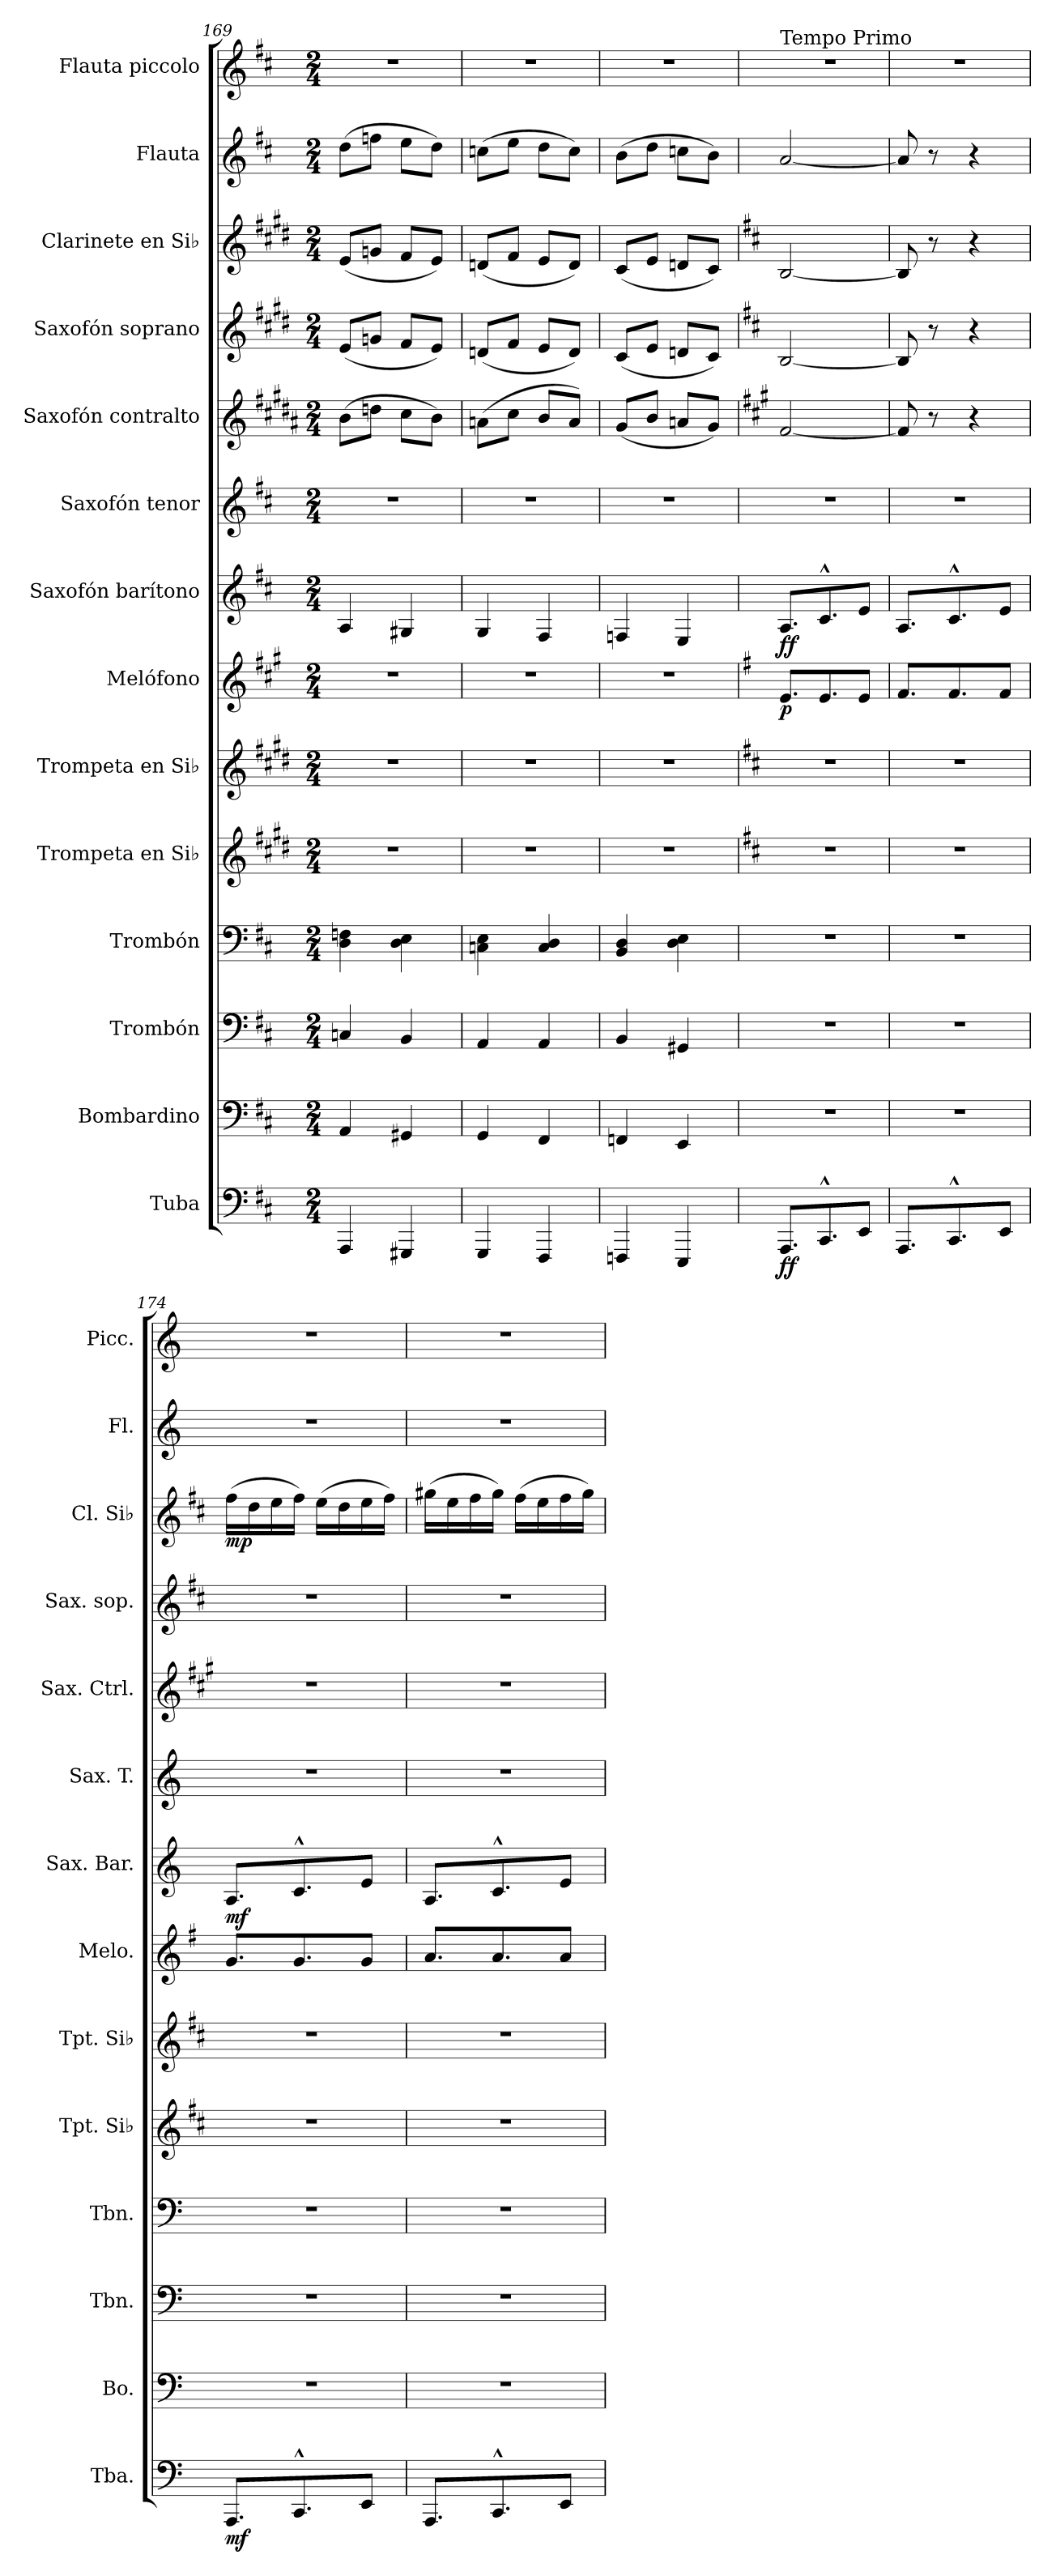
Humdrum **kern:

**kern	**dynam	**kern	**kern	**kern	**kern	**kern	**kern	**dynam	**kern	**dynam	**kern	**kern	**kern	**kern	**dynam	**kern	**kern
*part14	*part14	*part13	*part12	*part11	*part10	*part9	*part8	*part8	*part7	*part7	*part6	*part5	*part4	*part3	*part3	*part2	*part1
*staff14	*staff14	*staff13	*staff12	*staff11	*staff10	*staff9	*staff8	*staff8	*staff7	*staff7	*staff6	*staff5	*staff4	*staff3	*staff3	*staff2	*staff1
*I"Tuba	*	*I"Bombardino	*I"Trombón	*I"Trombón	*I"Trompeta en Si♭	*I"Trompeta en Si♭	*I"Melófono	*	*I"Saxofón barítono	*	*I"Saxofón tenor	*I"Saxofón contralto	*I"Saxofón soprano	*I"Clarinete en Si♭	*	*I"Flauta	*I"Flauta piccolo
*I'Tba.	*	*I'Bo.	*I'Tbn.	*I'Tbn.	*I'Tpt. Si♭	*I'Tpt. Si♭	*I'Melo.	*	*I'Sax. Bar.	*	*I'Sax. T.	*I'Sax. Ctrl.	*I'Sax. sop.	*I'Cl. Si♭	*	*I'Fl.	*I'Picc.
*clefF4	*	*clefF4	*clefF4	*clefF4	*clefG2	*clefG2	*clefG2	*	*clefG2	*	*clefG2	*clefG2	*clefG2	*clefG2	*	*clefG2	*clefG2
*	*	*	*	*	*ITrd1c2	*ITrd1c2	*ITrd4c7	*	*ITrd12c21	*	*ITrd8c14	*ITrd5c9	*ITrd1c2	*ITrd1c2	*	*	*ITrd-7c-12
*k[f#c#]	*	*k[f#c#]	*k[f#c#]	*k[f#c#]	*k[f#c#]	*k[f#c#]	*k[f#c#]	*	*k[f#c#]	*	*k[f#c#]	*k[f#c#]	*k[f#c#]	*k[f#c#]	*	*k[f#c#]	*k[f#c#]
*M2/4	*	*M2/4	*M2/4	*M2/4	*M2/4	*M2/4	*M2/4	*	*M2/4	*	*M2/4	*M2/4	*M2/4	*M2/4	*	*M2/4	*M2/4
=169	=169	=169	=169	=169	=169	=169	=169	=169	=169	=169	=169	=169	=169	=169	=169	=169	=169
4AAA/	.	4AA/	4Cn/	4D\ 4Fn\	2r	2r	2r	.	4AA/	.	2r	(>8d\L	(<8d/L	(<8d/L	.	(>8dd\L	2r
.	.	.	.	.	.	.	.	.	.	.	.	8fn\J	8fn/J	8fn/J	.	8ffn\J	.
4GGG#X/	.	4GG#X/	4BB/	4D\ 4E\	.	.	.	.	4GG#X/	.	.	8e\L	8e/L	8e/L	.	8ee\L	.
.	.	.	.	.	.	.	.	.	.	.	.	8d\J)	8d/J)	8d/J)	.	8dd\J)	.
=170	=170	=170	=170	=170	=170	=170	=170	=170	=170	=170	=170	=170	=170	=170	=170	=170	=170
4GGG/	.	4GG/	4AA/	4Cn\ 4E\	2r	2r	2r	.	4GG/	.	2r	(>8cn\L	(<8cn/L	(<8cn/L	.	(>8ccn\L	2r
.	.	.	.	.	.	.	.	.	.	.	.	8e\J	8e/J	8e/J	.	8ee\J	.
4FFF#/	.	4FF#/	4AA/	4C/ 4D/	.	.	.	.	4FF#/	.	.	8d/L	8d/L	8d/L	.	8dd\L	.
.	.	.	.	.	.	.	.	.	.	.	.	8c/J)	8c/J)	8c/J)	.	8cc\J)	.
!!LO:PB:g=z
=171	=171	=171	=171	=171	=171	=171	=171	=171	=171	=171	=171	=171	=171	=171	=171	=171	=171
4FFFn/	.	4FFn/	4BB/	4BB/ 4D/	2r	2r	2r	.	4FFn/	.	2r	(<8B/L	(<8B/L	(<8B/L	.	(>8b\L	2r
.	.	.	.	.	.	.	.	.	.	.	.	8d/J	8d/J	8d/J	.	8dd\J	.
4EEE/	.	4EE/	4GG#X/	4D\ 4E\	.	.	.	.	4EE/	.	.	8cn/L	8cn/L	8cn/L	.	8ccn\L	.
.	.	.	.	.	.	.	.	.	.	.	.	8B/J)	8B/J)	8B/J)	.	8b\J)	.
=172	=172	=172	=172	=172	=172	=172	=172	=172	=172	=172	=172	=172	=172	=172	=172	=172	=172
*k[]	*	*k[]	*k[]	*k[]	*k[]	*k[]	*k[]	*	*k[]	*	*k[]	*k[]	*k[]	*k[]	*	*k[]	*k[]
*	*	*	*	*	*	*	*	*	*	*	*	*	*	*	*	*	*MM120
!	!	!	!	!	!	!	!	!	!	!	!	!	!	!	!	!	!LO:TX:a:t=Tempo Primo
!	!LO:DY:b	!	!	!	!	!	!	!LO:DY:b	!	!LO:DY:b	!	!	!	!	!	!	!
8.AAA/L	ff	2r	2r	2r	2r	2r	8.A/L	p	8.AA/L	ff	2r	[2A/	[2A/	[2A/	.	[2a/	2r
8.CC^^/	.	.	.	.	.	.	8.A/	.	8.C^^/	.	.	.	.	.	.	.	.
8EE/J	.	.	.	.	.	.	8A/J	.	8E/J	.	.	.	.	.	.	.	.
=173	=173	=173	=173	=173	=173	=173	=173	=173	=173	=173	=173	=173	=173	=173	=173	=173	=173
8.AAA/L	.	2r	2r	2r	2r	2r	8.B/L	.	8.AA/L	.	2r	8A/]	8A/]	8A/]	.	8a/]	2r
.	.	.	.	.	.	.	.	.	.	.	.	8r	8r	8r	.	8r	.
8.CC^^/	.	.	.	.	.	.	8.B/	.	8.C^^/	.	.	.	.	.	.	.	.
.	.	.	.	.	.	.	.	.	.	.	.	4r	4r	4r	.	4r	.
8EE/J	.	.	.	.	.	.	8B/J	.	8E/J	.	.	.	.	.	.	.	.
=174	=174	=174	=174	=174	=174	=174	=174	=174	=174	=174	=174	=174	=174	=174	=174	=174	=174
!	!LO:DY:b	!	!	!	!	!	!	!	!	!LO:DY:b	!	!	!	!	!LO:DY:b	!	!
8.AAA/L	mf	2r	2r	2r	2r	2r	8.c/L	.	8.AA/L	mf	2r	2r	2r	(>16ee\LL	mp	2r	2r
.	.	.	.	.	.	.	.	.	.	.	.	.	.	16cc\	.	.	.
.	.	.	.	.	.	.	.	.	.	.	.	.	.	16dd\	.	.	.
8.CC^^/	.	.	.	.	.	.	8.c/	.	8.C^^/	.	.	.	.	16ee\JJ)	.	.	.
.	.	.	.	.	.	.	.	.	.	.	.	.	.	(>16dd\LL	.	.	.
.	.	.	.	.	.	.	.	.	.	.	.	.	.	16cc\	.	.	.
8EE/J	.	.	.	.	.	.	8c/J	.	8E/J	.	.	.	.	16dd\	.	.	.
.	.	.	.	.	.	.	.	.	.	.	.	.	.	16ee\JJ)	.	.	.
=175	=175	=175	=175	=175	=175	=175	=175	=175	=175	=175	=175	=175	=175	=175	=175	=175	=175
8.AAA/L	.	2r	2r	2r	2r	2r	8.d/L	.	8.AA/L	.	2r	2r	2r	(>16ff#X\LL	.	2r	2r
.	.	.	.	.	.	.	.	.	.	.	.	.	.	16dd\	.	.	.
.	.	.	.	.	.	.	.	.	.	.	.	.	.	16ee\	.	.	.
8.CC^^/	.	.	.	.	.	.	8.d/	.	8.C^^/	.	.	.	.	16ff#\JJ)	.	.	.
.	.	.	.	.	.	.	.	.	.	.	.	.	.	(>16ee\LL	.	.	.
.	.	.	.	.	.	.	.	.	.	.	.	.	.	16dd\	.	.	.
8EE/J	.	.	.	.	.	.	8d/J	.	8E/J	.	.	.	.	16ee\	.	.	.
.	.	.	.	.	.	.	.	.	.	.	.	.	.	16ff#\JJ)	.	.	.
=	=	=	=	=	=	=	=	=	=	=	=	=	=	=	=	=	=
*-	*-	*-	*-	*-	*-	*-	*-	*-	*-	*-	*-	*-	*-	*-	*-	*-	*-
